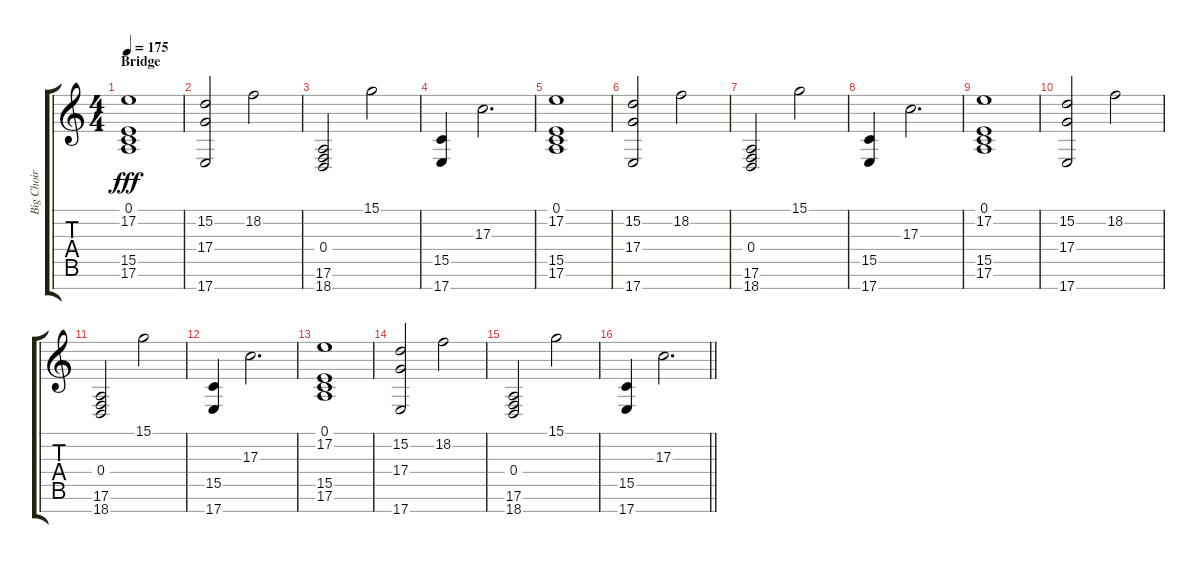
\track ("Big Choir" "Big Choir") {instrument choiraahs}
\staff {score tabs}
\tuning (E4 B3 G3 D3 A2 E2 B1) {hide}
\ts (4 4)
\section ("" "Bridge")
\tempo 175
\clef g2
\ks c
(0.1 17.2 15.5 17.6).1{dy fff} |
(15.2 17.4 17.7).2 18.2.2 |
(0.4 17.6 18.7).2 15.1.2 |
(15.5 17.7).4 17.3.2{d} |
(0.1 17.2 15.5 17.6).1 |
(15.2 17.4 17.7).2 18.2.2 |
(0.4 17.6 18.7).2 15.1.2 |
(15.5 17.7).4 17.3.2{d} |
(0.1 17.2 15.5 17.6).1 |
(15.2 17.4 17.7).2 18.2.2 |
(0.4 17.6 18.7).2 15.1.2 |
(15.5 17.7).4 17.3.2{d} |
(0.1 17.2 15.5 17.6).1 |
(15.2 17.4 17.7).2 18.2.2 |
(0.4 17.6 18.7).2 15.1.2 |
\barLineRight lightlight
(15.5 17.7).4 17.3.2{d}
